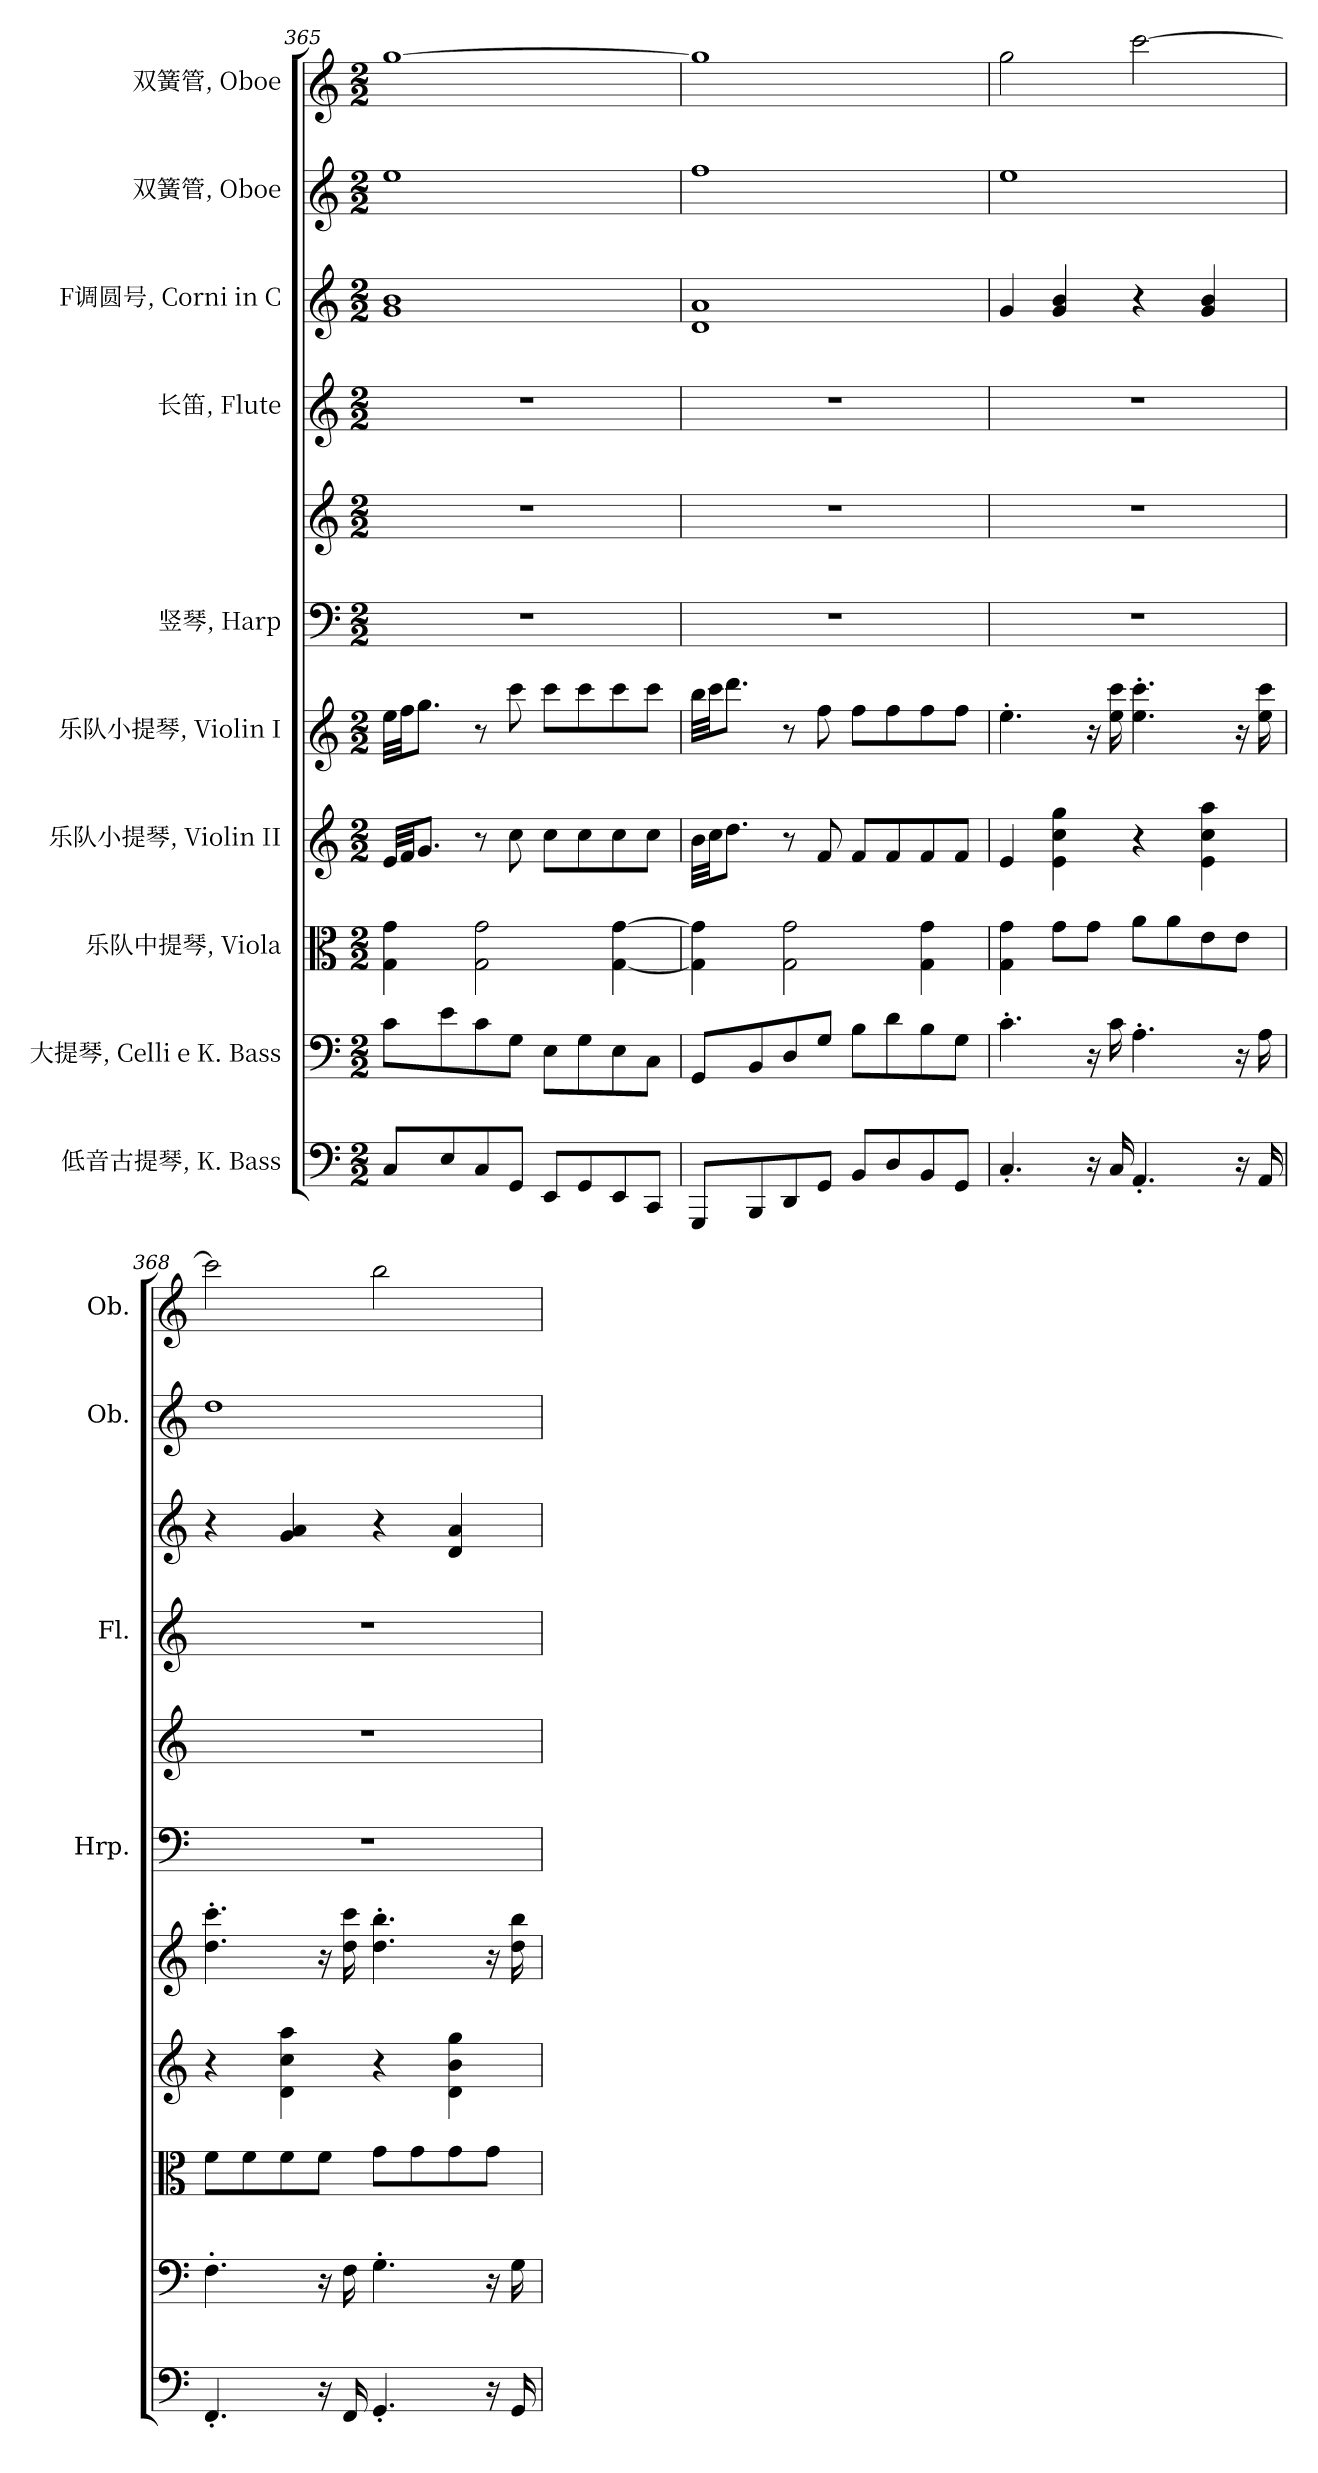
**kern	**kern	**kern	**kern	**kern	**kern	**kern	**kern	**kern	**kern	**kern
*part10	*part9	*part8	*part7	*part6	*part5	*part5	*part4	*part3	*part2	*part1
*staff11	*staff10	*staff9	*staff8	*staff7	*staff6	*staff5	*staff4	*staff3	*staff2	*staff1
*I"低音古提琴, K. Bass	*I"大提琴, Celli e K. Bass	*I"乐队中提琴, Viola	*I"乐队小提琴, Violin II	*I"乐队小提琴, Violin I	*I"竖琴, Harp	*	*I"长笛, Flute	*I"F调圆号, Corni in C	*I"双簧管, Oboe	*I"双簧管, Oboe
*	*	*	*	*	*I'Hrp.	*	*I'Fl.	*	*I'Ob.	*I'Ob.
*clefF4	*clefF4	*clefC3	*clefG2	*clefG2	*clefF4	*clefG2	*clefG2	*clefG2	*clefG2	*clefG2
*	*	*	*	*	*	*	*	*ITrd4c7	*	*
*k[]	*k[]	*k[]	*k[]	*k[]	*k[]	*k[]	*k[]	*k[b-]	*k[]	*k[]
*M2/2	*M2/2	*M2/2	*M2/2	*M2/2	*M2/2	*M2/2	*M2/2	*M2/2	*M2/2	*M2/2
=365	=365	=365	=365	=365	=365	=365	=365	=365	=365	=365
8C/L	8c\L	4G\ 4g\	32e/LLL	32ee\LLL	1r	1r	1r	1c 1e	1ee	[1gg
.	.	.	32f/JJ	32ff\JJ	.	.	.	.	.	.
.	.	.	8.g/J	8.gg\J	.	.	.	.	.	.
8E/	8e\	.	.	.	.	.	.	.	.	.
8C/	8c\	2G\ 2g\	8r	8r	.	.	.	.	.	.
8GG/J	8G\J	.	8cc\	8ccc\	.	.	.	.	.	.
8EE/L	8E\L	.	8cc\L	8ccc\L	.	.	.	.	.	.
8GG/	8G\	.	8cc\	8ccc\	.	.	.	.	.	.
8EE/	8E\	[4G\ [4g\	8cc\	8ccc\	.	.	.	.	.	.
8CC/J	8C\J	.	8cc\J	8ccc\J	.	.	.	.	.	.
=366	=366	=366	=366	=366	=366	=366	=366	=366	=366	=366
8GGG/L	8GG/L	4G\] 4g\]	32b\LLL	32bb\LLL	1r	1r	1r	1G 1d	1ff	1gg]
.	.	.	32cc\JJ	32ccc\JJ	.	.	.	.	.	.
.	.	.	8.dd\J	8.ddd\J	.	.	.	.	.	.
8BBB/	8BB/	.	.	.	.	.	.	.	.	.
8DD/	8D/	2G\ 2g\	8r	8r	.	.	.	.	.	.
8GG/J	8G/J	.	8f/	8ff\	.	.	.	.	.	.
8BB/L	8B\L	.	8f/L	8ff\L	.	.	.	.	.	.
8D/	8d\	.	8f/	8ff\	.	.	.	.	.	.
8BB/	8B\	4G\ 4g\	8f/	8ff\	.	.	.	.	.	.
8GG/J	8G\J	.	8f/J	8ff\J	.	.	.	.	.	.
!!LO:PB:g=z
=367	=367	=367	=367	=367	=367	=367	=367	=367	=367	=367
4.C'/	4.c'\	4G\ 4g\	4e/	4.ee'\	1r	1r	1r	4c/	1ee	2gg\
.	.	8g\L	4e\ 4cc\ 4gg\	.	.	.	.	4c/ 4e/	.	.
16r	16r	8g\J	.	16r	.	.	.	.	.	.
16C/	16c\	.	.	16ee\ 16ccc\	.	.	.	.	.	.
4.AA'/	4.A'\	8a\L	4r	4.ee\' 4.ccc\'	.	.	.	4r	.	[2ccc\
.	.	8a\	.	.	.	.	.	.	.	.
.	.	8e\	4e\ 4cc\ 4aa\	.	.	.	.	4c/ 4e/	.	.
16r	16r	8e\J	.	16r	.	.	.	.	.	.
16AA/	16A\	.	.	16ee\ 16ccc\	.	.	.	.	.	.
=368	=368	=368	=368	=368	=368	=368	=368	=368	=368	=368
4.FF'/	4.F'\	8f\L	4r	4.dd\' 4.ccc\'	1r	1r	1r	4r	1dd	2ccc\]
.	.	8f\	.	.	.	.	.	.	.	.
.	.	8f\	4d\ 4cc\ 4aa\	.	.	.	.	4c/ 4d/	.	.
16r	16r	8f\J	.	16r	.	.	.	.	.	.
16FF/	16F\	.	.	16dd\ 16ccc\	.	.	.	.	.	.
4.GG'/	4.G'\	8g\L	4r	4.dd\' 4.bb\'	.	.	.	4r	.	2bb\
.	.	8g\	.	.	.	.	.	.	.	.
.	.	8g\	4d\ 4b\ 4gg\	.	.	.	.	4G/ 4d/	.	.
16r	16r	8g\J	.	16r	.	.	.	.	.	.
16GG/	16G\	.	.	16dd\ 16bb\	.	.	.	.	.	.
=	=	=	=	=	=	=	=	=	=	=
*-	*-	*-	*-	*-	*-	*-	*-	*-	*-	*-
